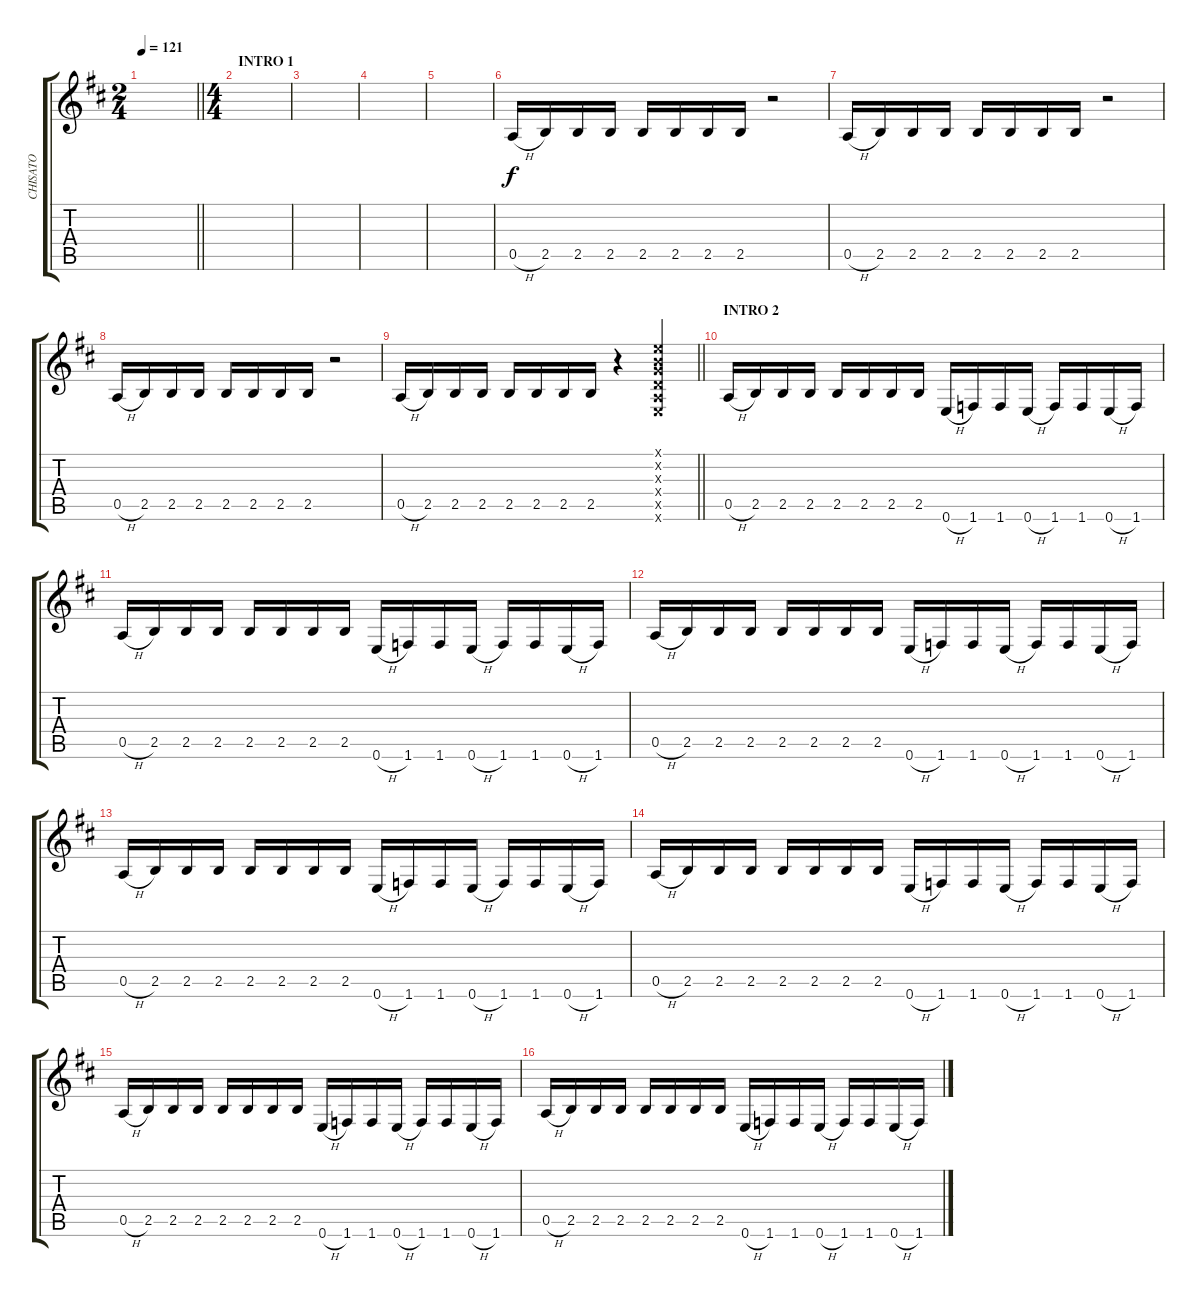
\track ("CHISATO" "CHISATO") {instrument distortionguitar}
\staff {score tabs}
\tuning (E4 B3 G3 D3 A2 E2) {hide}
\ts (2 4)
\tempo 121
\clef g2
\barLineRight lightlight
\ks d
|
\ts (4 4)
\section ("" "INTRO 1")
|
|
|
|
0.5{h}.16 2.5.16 2.5.16 2.5.16 2.5.16 2.5.16 2.5.16 2.5.16 r.2 |
0.5{h}.16 2.5.16 2.5.16 2.5.16 2.5.16 2.5.16 2.5.16 2.5.16 r.2 |
0.5{h}.16 2.5.16 2.5.16 2.5.16 2.5.16 2.5.16 2.5.16 2.5.16 r.2 |
\barLineRight lightlight
0.5{h}.16 2.5.16 2.5.16 2.5.16 2.5.16 2.5.16 2.5.16 2.5.16 r.4 (0.1{x} 0.2{x} 0.3{x} 0.4{x} 0.5{x} 0.6{x}).4 |
\section ("" "INTRO 2")
0.5{h}.16 2.5.16 2.5.16 2.5.16 2.5.16 2.5.16 2.5.16 2.5.16 0.6{h}.16 1.6.16 1.6.16 0.6{h}.16 1.6.16 1.6.16 0.6{h}.16 1.6.16 |
0.5{h}.16 2.5.16 2.5.16 2.5.16 2.5.16 2.5.16 2.5.16 2.5.16 0.6{h}.16 1.6.16 1.6.16 0.6{h}.16 1.6.16 1.6.16 0.6{h}.16 1.6.16 |
0.5{h}.16 2.5.16 2.5.16 2.5.16 2.5.16 2.5.16 2.5.16 2.5.16 0.6{h}.16 1.6.16 1.6.16 0.6{h}.16 1.6.16 1.6.16 0.6{h}.16 1.6.16 |
0.5{h}.16 2.5.16 2.5.16 2.5.16 2.5.16 2.5.16 2.5.16 2.5.16 0.6{h}.16 1.6.16 1.6.16 0.6{h}.16 1.6.16 1.6.16 0.6{h}.16 1.6.16 |
0.5{h}.16 2.5.16 2.5.16 2.5.16 2.5.16 2.5.16 2.5.16 2.5.16 0.6{h}.16 1.6.16 1.6.16 0.6{h}.16 1.6.16 1.6.16 0.6{h}.16 1.6.16 |
0.5{h}.16 2.5.16 2.5.16 2.5.16 2.5.16 2.5.16 2.5.16 2.5.16 0.6{h}.16 1.6.16 1.6.16 0.6{h}.16 1.6.16 1.6.16 0.6{h}.16 1.6.16 |
0.5{h}.16 2.5.16 2.5.16 2.5.16 2.5.16 2.5.16 2.5.16 2.5.16 0.6{h}.16 1.6.16 1.6.16 0.6{h}.16 1.6.16 1.6.16 0.6{h}.16 1.6.16
